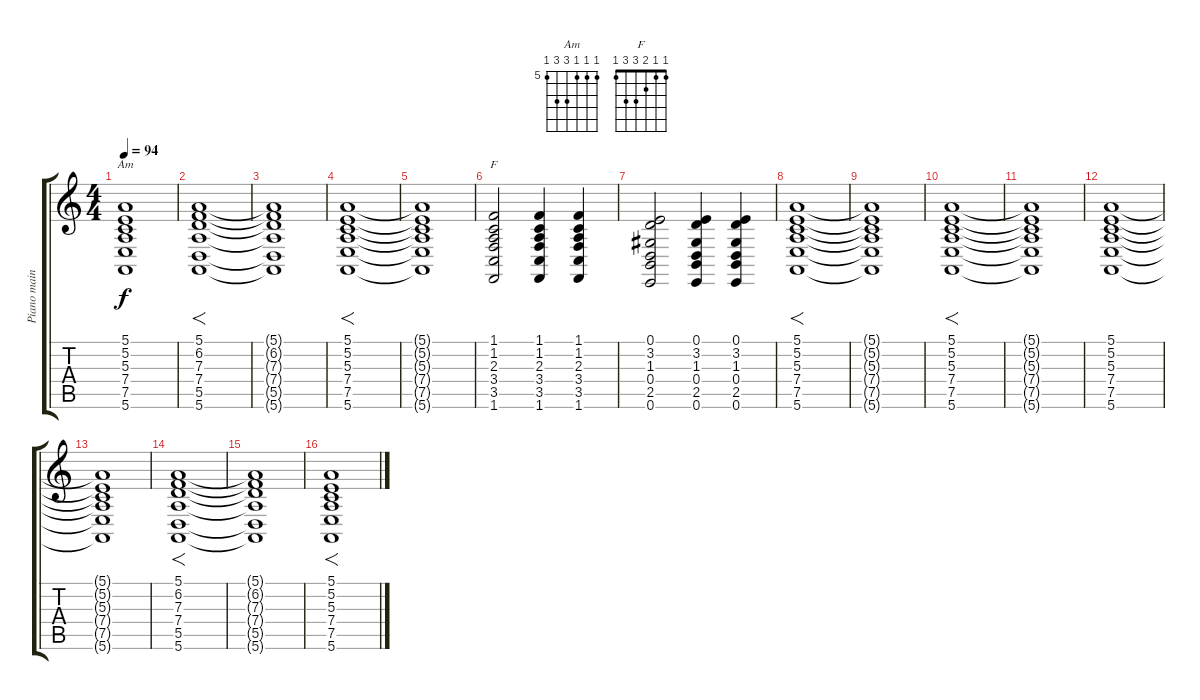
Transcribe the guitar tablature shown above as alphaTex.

\track ("Piano main droite" "Piano main") {instrument choiraahs}
\staff {score tabs}
\tuning (E4 B3 G3 D3 A2 E2) {hide}
\chord ("Am" 5 5 5 7 7 5) {firstfret 5}
\chord ("F" 1 1 2 3 3 1)
\ts (4 4)
\tempo 94
\clef g2
\ks c
(5.1{t} 5.2{t} 5.3{t} 7.4{t} 7.5{t} 5.6{t}).1{ch "Am" dy f} |
(5.1 6.2 7.3 7.4 5.5 5.6).1{f} |
(5.1{t} 6.2{t} 7.3{t} 7.4{t} 5.5{t} 5.6{t}).1 |
(5.1 5.2 5.3 7.4 7.5 5.6).1{f} |
(5.1{t} 5.2{t} 5.3{t} 7.4{t} 7.5{t} 5.6{t}).1 |
(1.1 1.2 2.3 3.4 3.5 1.6).2{ch "F"} (1.1 1.2 2.3 3.4 3.5 1.6).4 (1.1 1.2 2.3 3.4 3.5 1.6).4 |
(0.1 3.2 1.3 0.4 2.5 0.6).2 (0.1 3.2 1.3 0.4 2.5 0.6).4 (0.1 3.2 1.3 0.4 2.5 0.6).4 |
(5.1 5.2 5.3 7.4 7.5 5.6).1{f} |
(5.1{t} 5.2{t} 5.3{t} 7.4{t} 7.5{t} 5.6{t}).1 |
(5.1 5.2 5.3 7.4 7.5 5.6).1{f} |
(5.1{t} 5.2{t} 5.3{t} 7.4{t} 7.5{t} 5.6{t}).1 |
(5.1 5.2 5.3 7.4 7.5 5.6).1 |
(5.1{t} 5.2{t} 5.3{t} 7.4{t} 7.5{t} 5.6{t}).1 |
(5.1 6.2 7.3 7.4 5.5 5.6).1{f} |
(5.1{t} 6.2{t} 7.3{t} 7.4{t} 5.5{t} 5.6{t}).1 |
(5.1 5.2 5.3 7.4 7.5 5.6).1{f}
